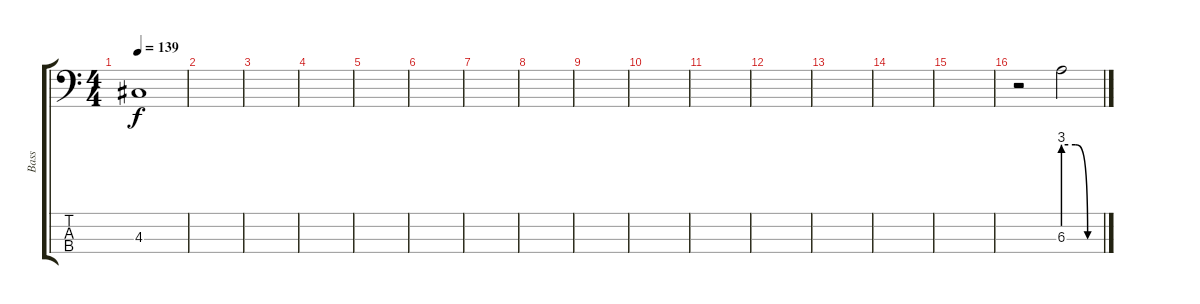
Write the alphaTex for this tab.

\track ("Bass" "Bass") {instrument slapbass2}
\staff {score tabs}
\tuning (G2 D2 A1 E1) {hide}
\ts (4 4)
\tempo 139
\clef f4
\ks c
4.3.1{dy f} |
|
|
|
|
|
|
|
|
|
|
|
|
|
|
r.2 6.3{be (custom 0 12 20 12 40 0 60 0)}.2
